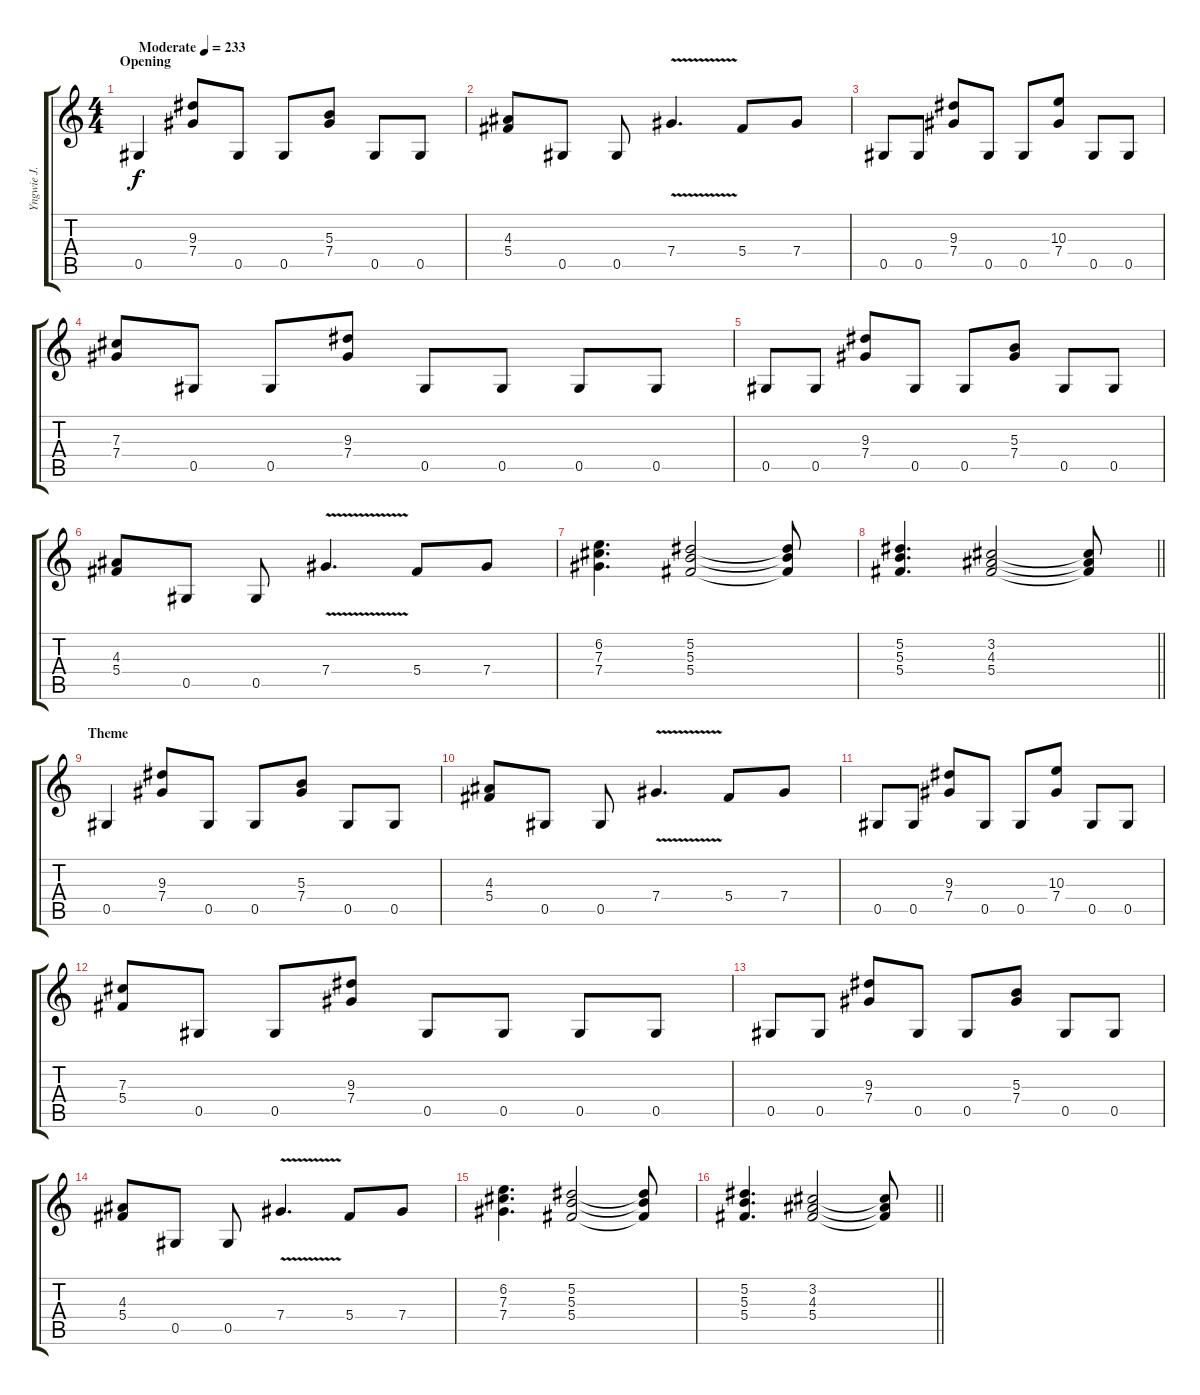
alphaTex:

\track ("Yngwie J. Malmsteen" "Yngwie J. ") {instrument overdrivenguitar}
\staff {score tabs}
\tuning (Eb4 Bb3 Gb3 Db3 Ab2 Eb2) {hide}
\ts (4 4)
\section ("" "Opening")
\tempo (233 "Moderate")
\clef g2
\ks c
0.5.4{dy f instrument overdrivenguitar} (9.3 7.4).8 0.5.8 0.5.8 (5.3 7.4).8 0.5.8 0.5.8 |
(4.3 5.4).8 0.5.8 0.5.8 7.4{v}.4{d} 5.4.8 7.4.8 |
0.5.8 0.5.8 (9.3 7.4).8 0.5.8 0.5.8 (10.3 7.4).8 0.5.8 0.5.8 |
(7.3 7.4).8 0.5.8 0.5.8 (9.3 7.4).8 0.5.8 0.5.8 0.5.8 0.5.8 |
0.5.8 0.5.8 (9.3 7.4).8 0.5.8 0.5.8 (5.3 7.4).8 0.5.8 0.5.8 |
(4.3 5.4).8 0.5.8 0.5.8 7.4{v}.4{d} 5.4.8 7.4.8 |
(6.2 7.3 7.4).4{d} (5.2 5.3 5.4).2 (5.2{t} 5.3{t} 5.4{t}).8 |
\barLineRight lightlight
(5.2 5.3 5.4).4{d} (3.2 4.3 5.4).2 (3.2{t} 4.3{t} 5.4{t}).8 |
\section ("" "Theme")
0.5.4 (9.3 7.4).8 0.5.8 0.5.8 (5.3 7.4).8 0.5.8 0.5.8 |
(4.3 5.4).8 0.5.8 0.5.8 7.4{v}.4{d} 5.4.8 7.4.8 |
0.5.8 0.5.8 (9.3 7.4).8 0.5.8 0.5.8 (10.3 7.4).8 0.5.8 0.5.8 |
(7.3 5.4).8 0.5.8 0.5.8 (9.3 7.4).8 0.5.8 0.5.8 0.5.8 0.5.8 |
0.5.8 0.5.8 (9.3 7.4).8 0.5.8 0.5.8 (5.3 7.4).8 0.5.8 0.5.8 |
(4.3 5.4).8 0.5.8 0.5.8 7.4{v}.4{d} 5.4.8 7.4.8 |
(6.2 7.3 7.4).4{d} (5.2 5.3 5.4).2 (5.2{t} 5.3{t} 5.4{t}).8 |
\barLineRight lightlight
(5.2 5.3 5.4).4{d} (3.2 4.3 5.4).2 (3.2{t} 4.3{t} 5.4{t}).8
